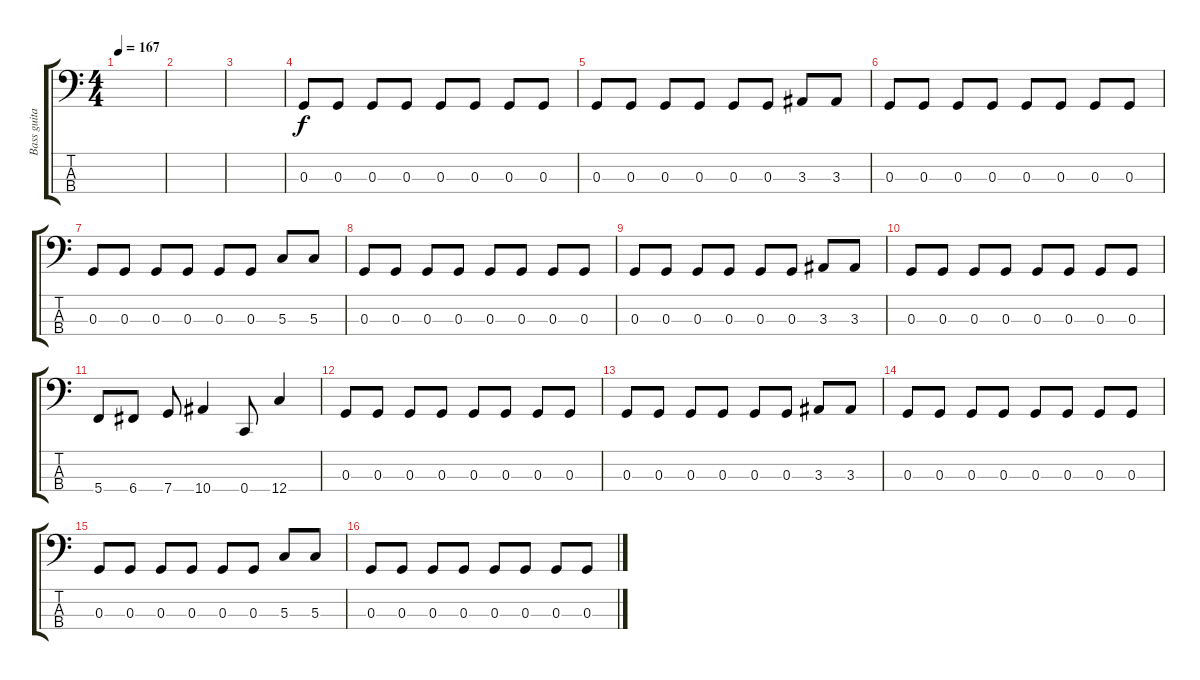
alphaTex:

\track ("Bass guitar" "Bass guita") {instrument electricbassfinger}
\staff {score tabs}
\tuning (F2 C2 G1 C1) {hide}
\ts (4 4)
\tempo 167
\clef f4
\ks c
|
|
|
0.3.8 0.3.8 0.3.8 0.3.8 0.3.8 0.3.8 0.3.8 0.3.8 |
0.3.8 0.3.8 0.3.8 0.3.8 0.3.8 0.3.8 3.3.8 3.3.8 |
0.3.8 0.3.8 0.3.8 0.3.8 0.3.8 0.3.8 0.3.8 0.3.8 |
0.3.8 0.3.8 0.3.8 0.3.8 0.3.8 0.3.8 5.3.8 5.3.8 |
0.3.8 0.3.8 0.3.8 0.3.8 0.3.8 0.3.8 0.3.8 0.3.8 |
0.3.8 0.3.8 0.3.8 0.3.8 0.3.8 0.3.8 3.3.8 3.3.8 |
0.3.8 0.3.8 0.3.8 0.3.8 0.3.8 0.3.8 0.3.8 0.3.8 |
5.4.8 6.4.8 7.4.8 10.4.4 0.4.8 12.4.4 |
0.3.8 0.3.8 0.3.8 0.3.8 0.3.8 0.3.8 0.3.8 0.3.8 |
0.3.8 0.3.8 0.3.8 0.3.8 0.3.8 0.3.8 3.3.8 3.3.8 |
0.3.8 0.3.8 0.3.8 0.3.8 0.3.8 0.3.8 0.3.8 0.3.8 |
0.3.8 0.3.8 0.3.8 0.3.8 0.3.8 0.3.8 5.3.8 5.3.8 |
0.3.8 0.3.8 0.3.8 0.3.8 0.3.8 0.3.8 0.3.8 0.3.8
